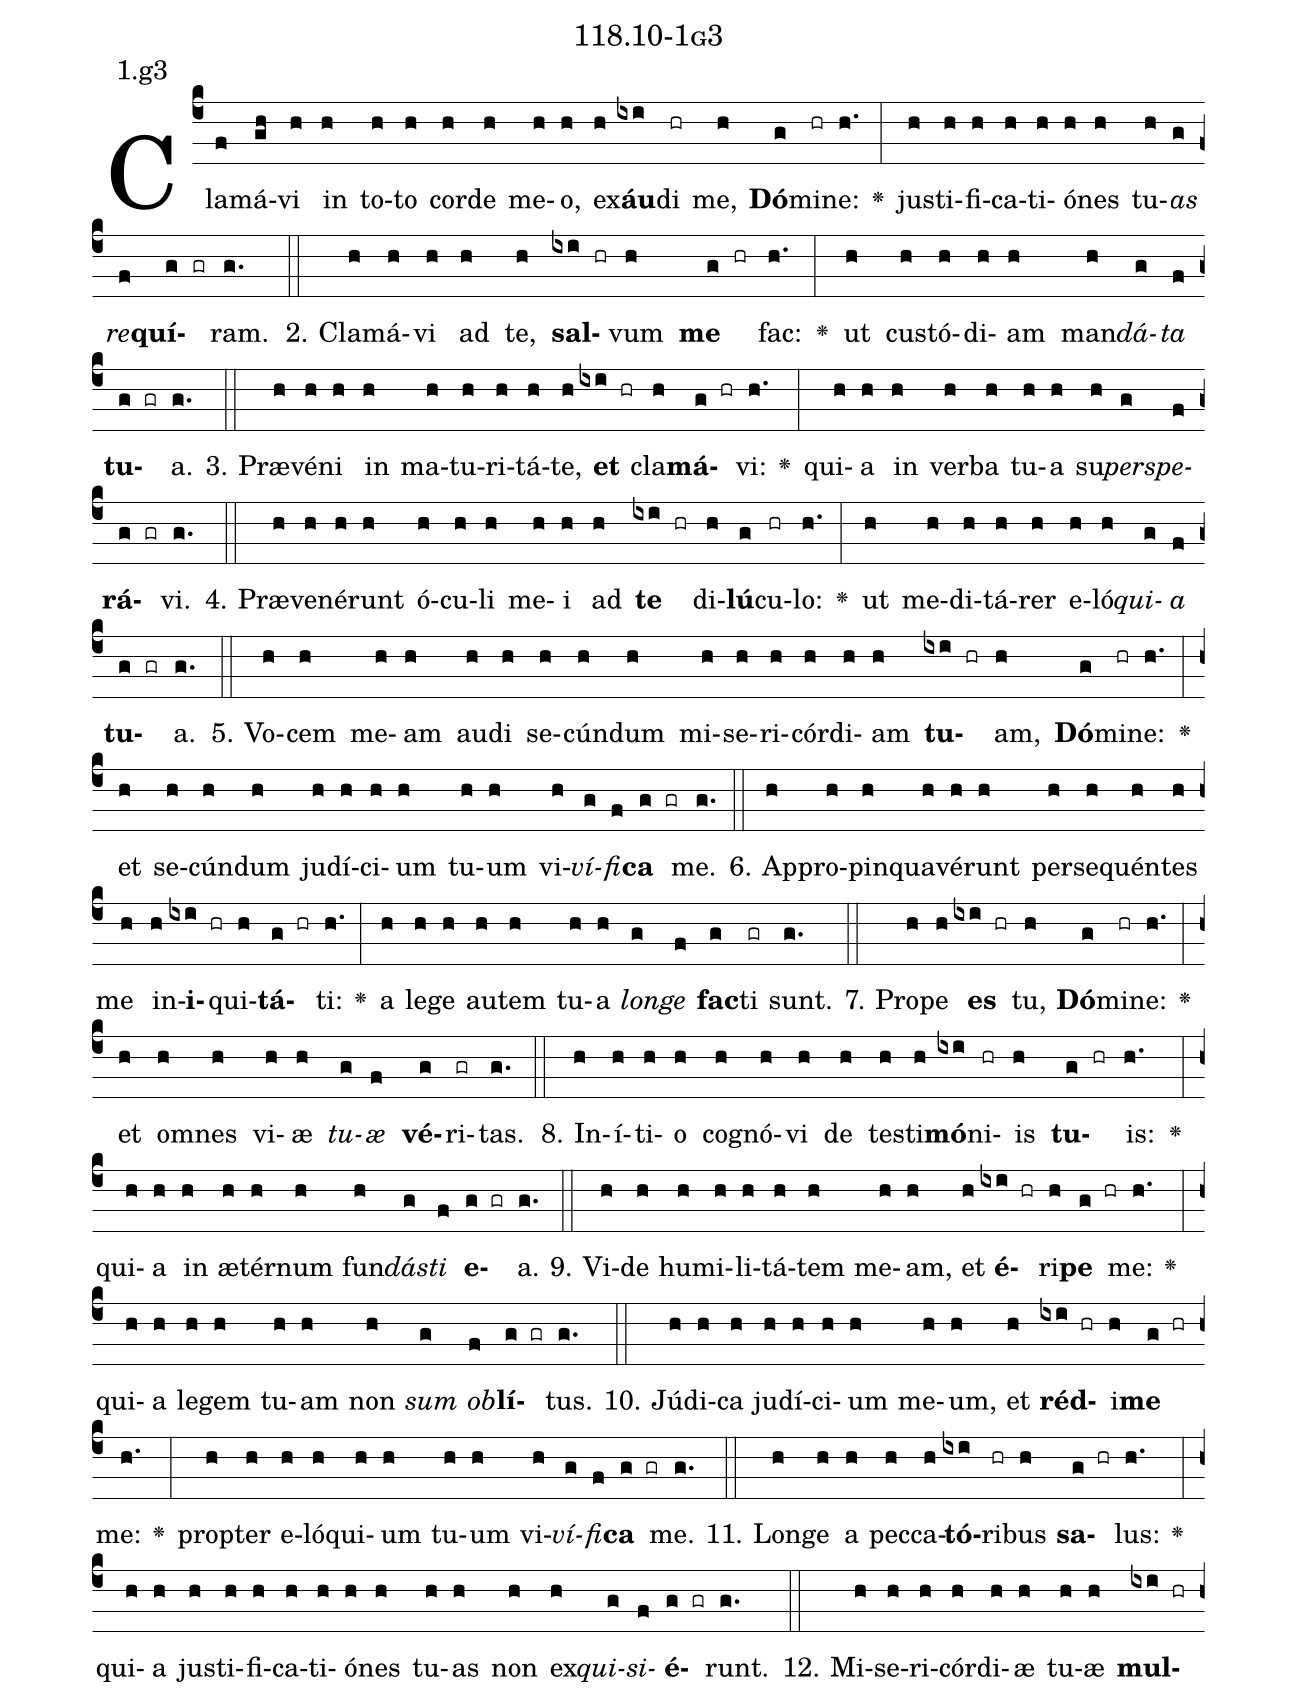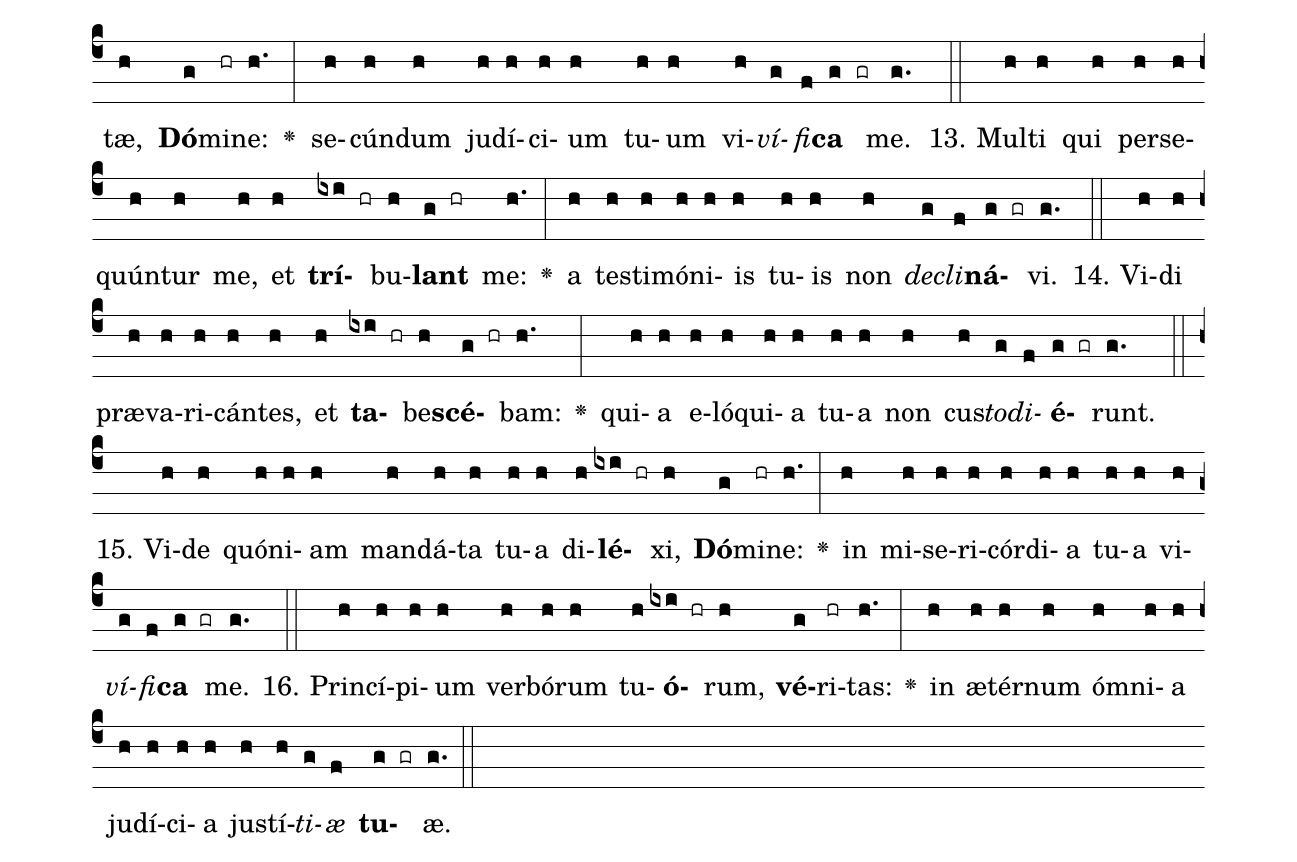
name: 118.10-1g3;
annotation: 1.g3;
%%
(c4)Cla(f)má(gh)vi(h) in(h) to(h)to(h) cor(h)de(h) me(h)o,(h) ex(h)<b>áu</b>(ixi)di(hr) me,(h) <b>Dó</b>(g)mi(hr)ne:(h.) <v>\greheightstar</v>(:) jus(h)ti(h)fi(h)ca(h)ti(h)ó(h)nes(h) tu(h)<i>as</i>(g) <i>re</i>(f)<b>quí</b>(g gr)ram.(g.) (::)
2. Cla(h)má(h)vi(h) ad(h) te,(h) <b>sal</b>(ixi hr)vum(h) <b>me</b>(g hr) fac:(h.) <v>\greheightstar</v>(:) ut(h) cus(h)tó(h)di(h)am(h) man(h)<i>dá</i>(g)<i>ta</i>(f) <b>tu</b>(g gr)a.(g.) (::)
3. Præ(h)vé(h)ni(h) in(h) ma(h)tu(h)ri(h)tá(h)te,(h) <b>et</b>(ixi hr) cla(h)<b>má</b>(g hr)vi:(h.) <v>\greheightstar</v>(:) qui(h)a(h) in(h) ver(h)ba(h) tu(h)a(h) su(h)<i>per</i>(g)<i>spe</i>(f)<b>rá</b>(g gr)vi.(g.) (::)
4. Præ(h)ve(h)né(h)runt(h) ó(h)cu(h)li(h) me(h)i(h) ad(h) <b>te</b>(ixi hr) di(h)<b>lú</b>(g)cu(hr)lo:(h.) <v>\greheightstar</v>(:) ut(h) me(h)di(h)tá(h)rer(h) e(h)ló(h)<i>qui</i>(g)<i>a</i>(f) <b>tu</b>(g gr)a.(g.) (::)
5. Vo(h)cem(h) me(h)am(h) au(h)di(h) se(h)cún(h)dum(h) mi(h)se(h)ri(h)cór(h)di(h)am(h) <b>tu</b>(ixi hr)am,(h) <b>Dó</b>(g)mi(hr)ne:(h.) <v>\greheightstar</v>(:) et(h) se(h)cún(h)dum(h) ju(h)dí(h)ci(h)um(h) tu(h)um(h) vi(h)<i>ví</i>(g)<i>fi</i>(f)<b>ca</b>(g gr) me.(g.) (::)
6. Ap(h)pro(h)pin(h)qua(h)vé(h)runt(h) per(h)se(h)quén(h)tes(h) me(h) in(h)<b>i</b>(ixi hr)qui(h)<b>tá</b>(g hr)ti:(h.) <v>\greheightstar</v>(:) a(h) le(h)ge(h) au(h)tem(h) tu(h)a(h) <i>lon</i>(g)<i>ge</i>(f) <b>fac</b>(g)ti(gr) sunt.(g.) (::)
7. Pro(h)pe(h) <b>es</b>(ixi hr) tu,(h) <b>Dó</b>(g)mi(hr)ne:(h.) <v>\greheightstar</v>(:) et(h) om(h)nes(h) vi(h)æ(h) <i>tu</i>(g)<i>æ</i>(f) <b>vé</b>(g)ri(gr)tas.(g.) (::)
8. In(h)í(h)ti(h)o(h) co(h)gnó(h)vi(h) de(h) tes(h)ti(h)<b>mó</b>(ixi)ni(hr)is(h) <b>tu</b>(g hr)is:(h.) <v>\greheightstar</v>(:) qui(h)a(h) in(h) æ(h)tér(h)num(h) fun(h)<i>dás</i>(g)<i>ti</i>(f) <b>e</b>(g gr)a.(g.) (::)
9. Vi(h)de(h) hu(h)mi(h)li(h)tá(h)tem(h) me(h)am,(h) et(h) <b>é</b>(ixi hr)ri(h)<b>pe</b>(g hr) me:(h.) <v>\greheightstar</v>(:) qui(h)a(h) le(h)gem(h) tu(h)am(h) non(h) <i>sum</i>(g) <i>ob</i>(f)<b>lí</b>(g gr)tus.(g.) (::)
10. Jú(h)di(h)ca(h) ju(h)dí(h)ci(h)um(h) me(h)um,(h) et(h) <b>réd</b>(ixi hr)i(h)<b>me</b>(g hr) me:(h.) <v>\greheightstar</v>(:) prop(h)ter(h) e(h)ló(h)qui(h)um(h) tu(h)um(h) vi(h)<i>ví</i>(g)<i>fi</i>(f)<b>ca</b>(g gr) me.(g.) (::)
11. Lon(h)ge(h) a(h) pec(h)ca(h)<b>tó</b>(ixi)ri(hr)bus(h) <b>sa</b>(g hr)lus:(h.) <v>\greheightstar</v>(:) qui(h)a(h) jus(h)ti(h)fi(h)ca(h)ti(h)ó(h)nes(h) tu(h)as(h) non(h) ex(h)<i>qui</i>(g)<i>si</i>(f)<b>é</b>(g gr)runt.(g.) (::)
12. Mi(h)se(h)ri(h)cór(h)di(h)æ(h) tu(h)æ(h) <b>mul</b>(ixi hr)tæ,(h) <b>Dó</b>(g)mi(hr)ne:(h.) <v>\greheightstar</v>(:) se(h)cún(h)dum(h) ju(h)dí(h)ci(h)um(h) tu(h)um(h) vi(h)<i>ví</i>(g)<i>fi</i>(f)<b>ca</b>(g gr) me.(g.) (::)
13. Mul(h)ti(h) qui(h) per(h)se(h)quún(h)tur(h) me,(h) et(h) <b>trí</b>(ixi hr)bu(h)<b>lant</b>(g hr) me:(h.) <v>\greheightstar</v>(:) a(h) tes(h)ti(h)mó(h)ni(h)is(h) tu(h)is(h) non(h) <i>de</i>(g)<i>cli</i>(f)<b>ná</b>(g gr)vi.(g.) (::)
14. Vi(h)di(h) præ(h)va(h)ri(h)cán(h)tes,(h) et(h) <b>ta</b>(ixi hr)be(h)<b>scé</b>(g hr)bam:(h.) <v>\greheightstar</v>(:) qui(h)a(h) e(h)ló(h)qui(h)a(h) tu(h)a(h) non(h) cus(h)<i>to</i>(g)<i>di</i>(f)<b>é</b>(g gr)runt.(g.) (::)
15. Vi(h)de(h) quón(h)i(h)am(h) man(h)dá(h)ta(h) tu(h)a(h) di(h)<b>lé</b>(ixi hr)xi,(h) <b>Dó</b>(g)mi(hr)ne:(h.) <v>\greheightstar</v>(:) in(h) mi(h)se(h)ri(h)cór(h)di(h)a(h) tu(h)a(h) vi(h)<i>ví</i>(g)<i>fi</i>(f)<b>ca</b>(g gr) me.(g.) (::)
16. Prin(h)cí(h)pi(h)um(h) ver(h)bó(h)rum(h) tu(h)<b>ó</b>(ixi hr)rum,(h) <b>vé</b>(g)ri(hr)tas:(h.) <v>\greheightstar</v>(:) in(h) æ(h)tér(h)num(h) óm(h)ni(h)a(h) ju(h)dí(h)ci(h)a(h) jus(h)tí(h)<i>ti</i>(g)<i>æ</i>(f) <b>tu</b>(g gr)æ.(g.) (::)
